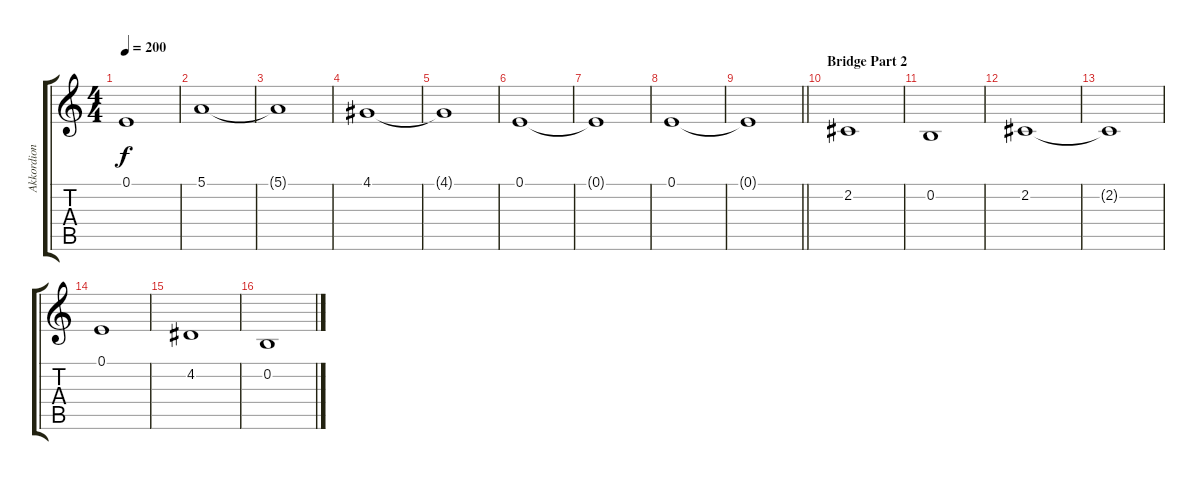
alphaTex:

\track ("Akkordion" "Akkordion") {instrument accordion}
\staff {score tabs}
\tuning (E4 B3 G3 D3 A2 E2) {hide}
\ts (4 4)
\tempo 200
\clef g2
\ks c
0.1{t}.1{dy f} |
5.1.1 |
5.1{t}.1 |
4.1.1 |
4.1{t}.1 |
0.1.1 |
0.1{t}.1 |
0.1.1 |
\barLineRight lightlight
0.1{t}.1 |
\section ("" "Bridge Part 2")
2.2.1 |
0.2.1 |
2.2.1 |
2.2{t}.1 |
0.1.1 |
4.2.1 |
0.2.1
